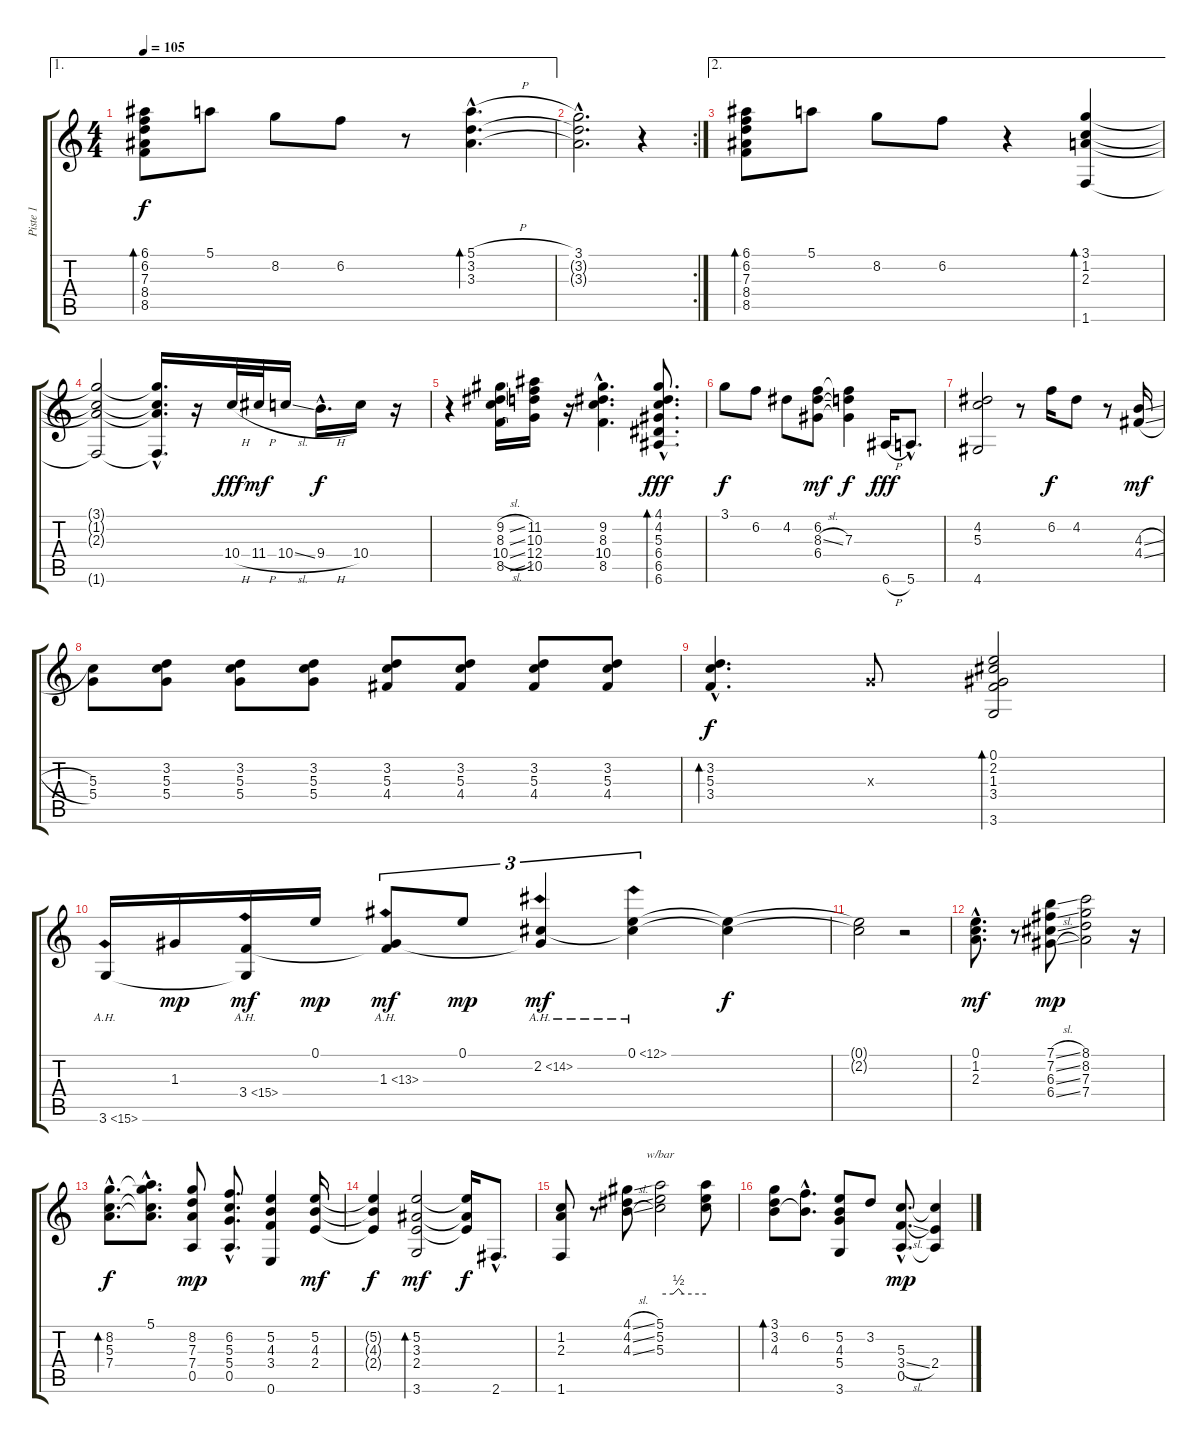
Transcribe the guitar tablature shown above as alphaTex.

\track ("Piste 1" "Piste 1") {instrument electricguitarjazz}
\staff {score tabs}
\tuning (E4 B3 G3 D3 A2 E2) {hide}
\ae 1
\ts (4 4)
\tempo 105
\clef g2
\ks c
(6.1 6.2 7.3 8.4 8.5).8{bd 480 dy f} 5.1.8 8.2.8 6.2.8 r.8 (5.1{h hac} 3.2{hac} 3.3{hac}).4{d bd 480} |
\rc 2
(3.1{hac} 3.2{hac t} 3.3{hac t}).2{d} r.4 |
\ae 2
(6.1 6.2 7.3 8.4 8.5).8{bd 480} 5.1.8 8.2.8 6.2.8 r.4 (3.1 1.2 2.3 1.6).4{bd 480} |
(3.1{t} 1.2{t} 2.3{t} 1.6{t}).2 (3.1{hac t} 1.2{hac t} 2.3{hac t} 1.6{hac t}).16{d} r.16 10.4{h}.32{dy fff} 11.4{h}.32{dy mf} 10.4{sl}.16 9.4{h hac}.16{d dy f} 10.4.16 r.16 |
r.4 (9.2{sl} 8.3{sl} 10.4{sl} 8.5{sl}).16 (11.2 10.3 12.4 10.5).16 r.16 (9.2{hac} 8.3{hac} 10.4{hac} 8.5{hac}).4{d} (4.1{hac} 4.2{hac} 5.3{hac} 6.4{hac} 6.5{hac} 6.6{hac}).8{d bd 480 dy fff} |
3.1.8{dy f} 6.2.8 4.2.8 (6.2 8.3{sl} 6.4).8{dy mf} (6.2{t} 7.3 6.4{t}).4{dy f} 6.6{h}.16{dy fff} 5.6{hac}.8{d} |
(4.2 5.3 4.6).2 r.8 6.2.16{dy f} 4.2.8 r.8 (4.3{sl} 4.4{sl}).16{dy mf} |
(5.3 5.4).8 (3.2 5.3 5.4).8 (3.2 5.3 5.4).8 (3.2 5.3 5.4).8 (3.2 5.3 4.4).8 (3.2 5.3 4.4).8 (3.2 5.3 4.4).8 (3.2 5.3 4.4).8 |
(3.2{hac} 5.3{hac} 3.4{hac}).4{d bd 480 dy f} 0.3{x}.8 (0.1 2.2 1.3 3.4 3.6).2{bd 480} |
3.6{ah 12}.16 1.3.16{dy mp} (3.4{ah 12} 3.6{t}).16{dy mf} 0.1.16{dy mp} (1.3{ah 12} 3.4{t}).8{tu (3 2) dy mf} 0.1.8{tu (3 2) dy mp} (2.2{ah 12} 1.3{t}).4{tu (3 2) dy mf} (0.1{ah 12} 2.2{t}).4{tu (3 2)} (0.1{t} 2.2{t}).4{dy f} |
(0.1{t} 2.2{t}).2 r.2 |
(0.1{hac} 1.2{hac} 2.3{hac}).8{d dy mf} r.8 (7.1{sl} 7.2{sl} 6.3{sl} 6.4{sl}).8{dy mp} (8.1 8.2 7.3 7.4).2 r.16 |
(8.2{hac} 5.3{hac} 7.4{hac}).8{d bd 240 dy f} (5.1{hac} 8.2{hac t} 5.3{hac t} 7.4{hac t}).8{d} (8.2 7.3 7.4 0.5).8{dy mp} (6.2{hac} 5.3{hac} 5.4{hac} 0.5{hac}).8{d} (5.2 4.3 3.4 0.6).4 (5.2 4.3 2.4).16{dy mf} |
(5.2{t} 4.3{t} 2.4{t}).4{dy f} (5.2 3.3 2.4 3.6).2{bd 240 dy mf} (5.2{t} 3.3{t} 2.4{t}).16{dy f} 2.6{hac}.8{d} |
(1.2 2.3 1.6).8 r.8 (4.1{sl} 4.2{sl} 4.3{sl}).8 (5.1 5.2 5.3).2{tbe (custom default 0 0 17 0 24 2 30 0 60 0)} (5.1{t} 5.2{t} 5.3{t}).8 |
(3.1 3.2 4.3).8{bd 240} (6.2{hac} 4.3{hac t}).8{d} (5.2 4.3 5.4 3.6).8 3.2.8 (5.3{hac} 3.4{sl hac} 0.5{hac}).8{d dy mp} (5.3{t} 2.4 0.5{t}).4
